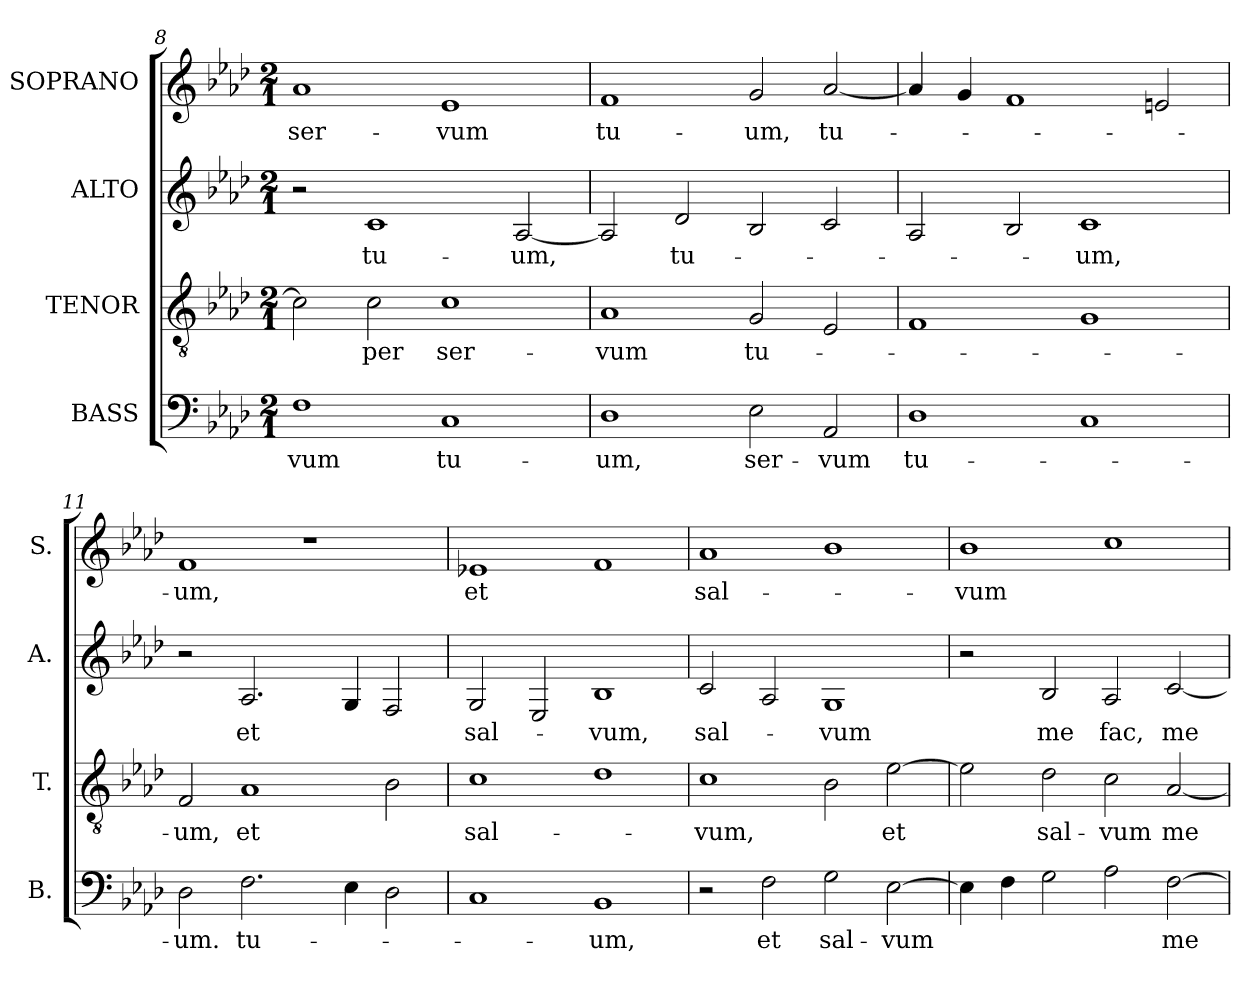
**kern	**text	**kern	**text	**kern	**text	**kern	**text
*part4	*part4	*part3	*part3	*part2	*part2	*part1	*part1
*staff4	*staff4	*staff3	*staff3	*staff2	*staff2	*staff1	*staff1
*I"BASS	*	*I"TENOR	*	*I"ALTO	*	*I"SOPRANO	*
*I'B.	*	*I'T.	*	*I'A.	*	*I'S.	*
!!LO:LB:g=z
*clefF4	*	*clefGv2	*	*clefG2	*	*clefG2	*
*	*	*ITrd7c12	*	*	*	*	*
*k[b-e-a-d-]	*	*k[b-e-a-d-]	*	*k[b-e-a-d-]	*	*k[b-e-a-d-]	*
*A-:	*	*A-:	*	*A-:	*	*A-:	*
*M2/1	*	*M2/1	*	*M2/1	*	*M2/1	*
=8	=8	=8	=8	=8	=8	=8	=8
!	!LO:LY:b:color=#000000	!	!	!	!	!	!
!	!	!	!	!	!	!	!LO:LY:b:color=#000000
1Fi	-vum	2Ci\]	.	2r	.	1a-i	ser-
!	!	!	!LO:LY:b:color=#000000	!	!	!	!
!	!	!	!	!	!LO:LY:b:color=#000000	!	!
.	.	2Ci\	-per	1ci	tu-	.	.
!	!LO:LY:b:color=#000000	!	!	!	!	!	!
!	!	!	!LO:LY:b:color=#000000	!	!	!	!
!	!	!	!	!	!	!	!LO:LY:b:color=#000000
1Ci	tu-	1Ci	ser-	.	.	1e-i	-vum
!	!	!	!	!	!LO:LY:b:color=#000000	!	!
.	.	.	.	[2A-i/	-um,	.	.
=9	=9	=9	=9	=9	=9	=9	=9
!	!LO:LY:b:color=#000000	!	!	!	!	!	!
!	!	!	!LO:LY:b:color=#000000	!	!	!	!
!	!	!	!	!	!	!	!LO:LY:b:color=#000000
1D-i	-um,	1AA-i	-vum	2A-i/]	.	1fi	tu-
!	!	!	!	!	!LO:LY:b:color=#000000	!	!
.	.	.	.	2d-i/	tu-	.	.
!	!LO:LY:b:color=#000000	!	!	!	!	!	!
!	!	!	!LO:LY:b:color=#000000	!	!	!	!
!	!	!	!	!	!	!	!LO:LY:b:color=#000000
2E-i\	ser-	2GGi/	tu-	2B-i/	.	2gi/	-um,
!	!LO:LY:b:color=#000000	!	!	!	!	!	!
!	!	!	!	!	!	!	!LO:LY:b:color=#000000
2AA-i/	-vum	2EE-i/	.	2ci/	.	[2a-i/	tu-
=10	=10	=10	=10	=10	=10	=10	=10
!	!LO:LY:b:color=#000000	!	!	!	!	!	!
1D-i	tu-	1FFi	.	2A-i/	.	4a-i/]	.
.	.	.	.	.	.	4gi/	.
.	.	.	.	2B-i/	.	1fi	.
!	!	!	!	!	!LO:LY:b:color=#000000	!	!
1Ci	.	1GGi	.	1ci	-um,	.	.
.	.	.	.	.	.	2eni/	.
=11	=11	=11	=11	=11	=11	=11	=11
!	!LO:LY:b:color=#000000	!	!	!	!	!	!
!	!	!	!LO:LY:b:color=#000000	!	!	!	!
!	!	!	!	!	!	!	!LO:LY:b:color=#000000
2D-i\	-um.	2FFi/	-um,	2r	.	1fi	-um,
!	!LO:LY:b:color=#000000	!	!	!	!	!	!
!	!	!	!LO:LY:b:color=#000000	!	!	!	!
!	!	!	!	!	!LO:LY:b:color=#000000	!	!
2.Fi\	tu-	1AA-i	et	2.A-i/	et	.	.
.	.	.	.	.	.	1r	.
4E-i\	.	.	.	4Gi/	.	.	.
2D-i\	.	2BB-i\	.	2Fi/	.	.	.
=12	=12	=12	=12	=12	=12	=12	=12
!	!	!	!LO:LY:b:color=#000000	!	!	!	!
!	!	!	!	!	!LO:LY:b:color=#000000	!	!
!	!	!	!	!	!	!	!LO:LY:b:color=#000000
1Ci	.	1Ci	sal-	2Gi/	sal-	1e-Xi	et
.	.	.	.	2E-i/	.	.	.
!	!LO:LY:b:color=#000000	!	!	!	!	!	!
!	!	!	!	!	!LO:LY:b:color=#000000	!	!
1BB-i	-um,	1D-i	.	1B-i	-vum,	1fi	.
=13	=13	=13	=13	=13	=13	=13	=13
!	!	!	!LO:LY:b:color=#000000	!	!	!	!
!	!	!	!	!	!LO:LY:b:color=#000000	!	!
!	!	!	!	!	!	!	!LO:LY:b:color=#000000
2r	.	1Ci	-vum,	2ci/	sal-	1a-i	sal-
!	!LO:LY:b:color=#000000	!	!	!	!	!	!
2Fi\	et	.	.	2A-i/	.	.	.
!	!LO:LY:b:color=#000000	!	!	!	!	!	!
!	!	!	!	!	!LO:LY:b:color=#000000	!	!
2Gi\	sal-	2BB-i\	.	1Gi	-vum	1b-i	.
!	!LO:LY:b:color=#000000	!	!	!	!	!	!
!	!	!	!LO:LY:b:color=#000000	!	!	!	!
[2E-i\	-vum	[2E-i\	et	.	.	.	.
=14	=14	=14	=14	=14	=14	=14	=14
!	!	!	!	!	!	!	!LO:LY:b:color=#000000
4E-i\]	.	2E-i\]	.	2r	.	1b-i	-vum
4Fi\	.	.	.	.	.	.	.
!	!	!	!LO:LY:b:color=#000000	!	!	!	!
!	!	!	!	!	!LO:LY:b:color=#000000	!	!
2Gi\	.	2D-i\	sal-	2B-i/	me	.	.
!	!	!	!LO:LY:b:color=#000000	!	!	!	!
!	!	!	!	!	!LO:LY:b:color=#000000	!	!
2A-i\	.	2Ci\	-vum	2A-i/	fac,	1cci	.
!	!LO:LY:b:color=#000000	!	!	!	!	!	!
!	!	!	!LO:LY:b:color=#000000	!	!	!	!
!	!	!	!	!	!LO:LY:b:color=#000000	!	!
[2Fi\	me	[2AA-i/	me	[2ci/	me	.	.
=	=	=	=	=	=	=	=
*-	*-	*-	*-	*-	*-	*-	*-
